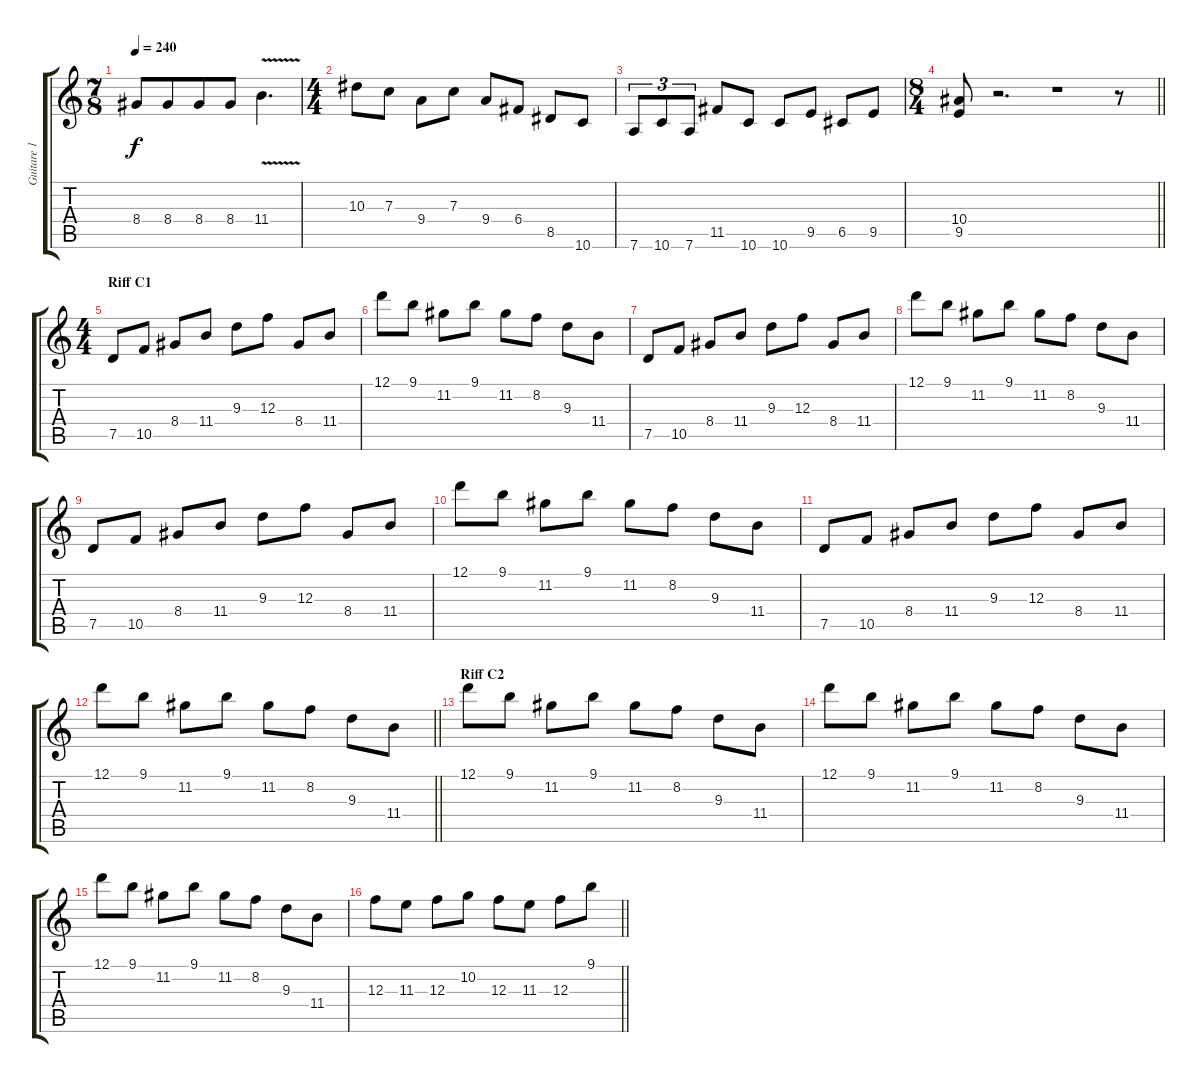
\track ("Guitare 1" "Guitare 1") {instrument distortionguitar}
\staff {score tabs}
\tuning (D4 A3 F3 C3 G2 D2) {hide}
\ts (7 8)
\tempo 240
\clef g2
\ks c
8.4.8{dy f} 8.4.8 8.4.8 8.4.8 11.4{v}.4{d} |
\ts (4 4)
10.3.8 7.3.8 9.4.8 7.3.8 9.4.8 6.4.8 8.5.8 10.6.8 |
7.6.8{tu (3 2)} 10.6.8{tu (3 2)} 7.6.8{tu (3 2)} 11.5.8 10.6.8 10.6.8 9.5.8 6.5.8 9.5.8 |
\ts (8 4)
\barLineRight lightlight
(10.4 9.5).8 r.2{d} r.1 r.8 |
\ts (4 4)
\section ("" "Riff C1")
7.5.8 10.5.8 8.4.8 11.4.8 9.3.8 12.3.8 8.4.8 11.4.8 |
12.1.8 9.1.8 11.2.8 9.1.8 11.2.8 8.2.8 9.3.8 11.4.8 |
7.5.8 10.5.8 8.4.8 11.4.8 9.3.8 12.3.8 8.4.8 11.4.8 |
12.1.8 9.1.8 11.2.8 9.1.8 11.2.8 8.2.8 9.3.8 11.4.8 |
7.5.8 10.5.8 8.4.8 11.4.8 9.3.8 12.3.8 8.4.8 11.4.8 |
12.1.8 9.1.8 11.2.8 9.1.8 11.2.8 8.2.8 9.3.8 11.4.8 |
7.5.8 10.5.8 8.4.8 11.4.8 9.3.8 12.3.8 8.4.8 11.4.8 |
\barLineRight lightlight
12.1.8 9.1.8 11.2.8 9.1.8 11.2.8 8.2.8 9.3.8 11.4.8 |
\section ("" "Riff C2")
12.1.8 9.1.8 11.2.8 9.1.8 11.2.8 8.2.8 9.3.8 11.4.8 |
12.1.8 9.1.8 11.2.8 9.1.8 11.2.8 8.2.8 9.3.8 11.4.8 |
12.1.8 9.1.8 11.2.8 9.1.8 11.2.8 8.2.8 9.3.8 11.4.8 |
\barLineRight lightlight
12.3.8 11.3.8 12.3.8 10.2.8 12.3.8 11.3.8 12.3.8 9.1.8
